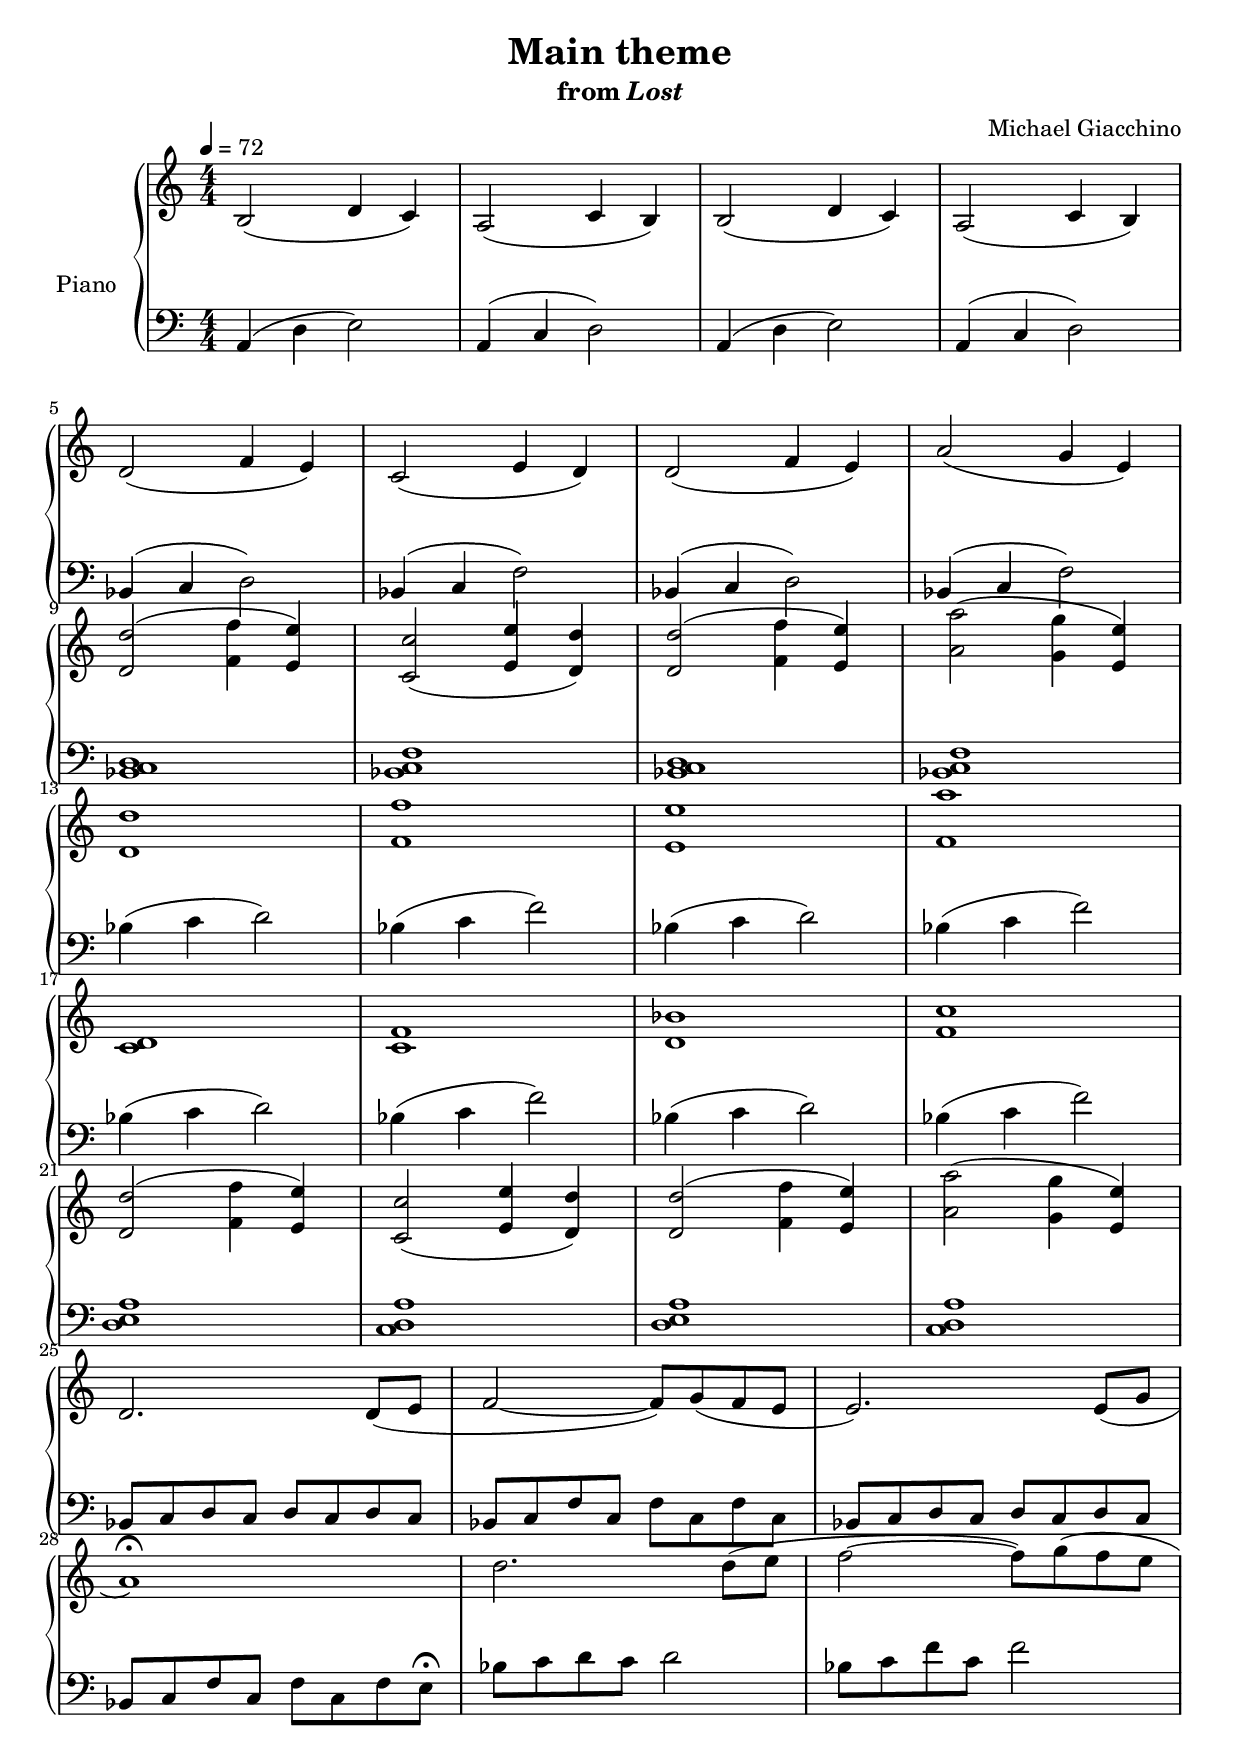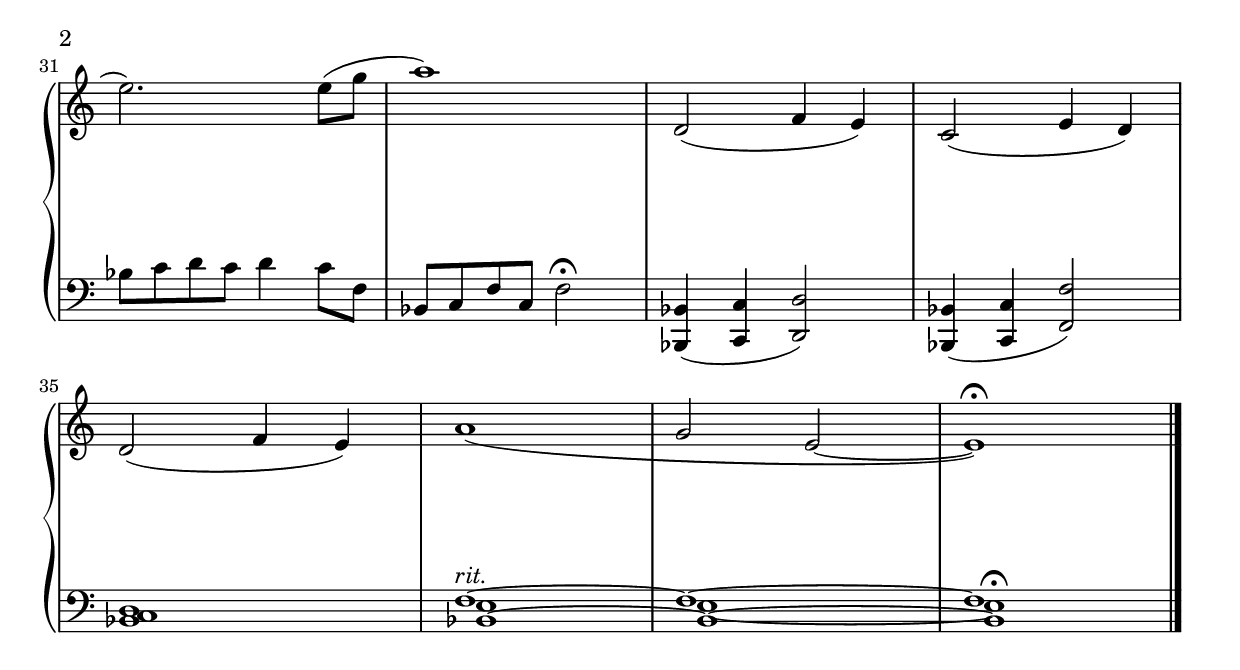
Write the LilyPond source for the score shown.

\version "2.12.2"

\header {
  title = "Main theme"
  subtitle = \markup { "from" \italic "Lost" }
  composer = "Michael Giacchino"
}

global = {
  \tempo 4 = 72
  \key c \major
  \time 4/4
  \numericTimeSignature
  s1*38
  \bar "|."
}

upper = \relative c' {
  \clef treble
  b2( d4 c)
  a2( c4 b)
  b2( d4 c)
  a2( c4 b)
  \break

  d2( f4 e)
  c2( e4 d)
  d2( f4 e)
  a2( g4 e)
  \break

  <d d'>2(<f f'>4 <e e'>)
  <c c'>2( <e e'>4 <d d'>)
  <d d'>2( <f f'>4 <e e'>)
  <a a'>2( <g g'>4 <e e'>)
  \break

  <d d'>1
  <f f'>
  <e e'>
  <f a'>
  \break

  <c d>
  <c f>
  <d bes'>
  <f c'>
  \break

  <d d'>2( <f f'>4 <e e'>)
  <c c'>2( <e e'>4 <d d'>)
  <d d'>2( <f f'>4 <e e'>)
  <a a'>2( <g g'>4 <e e'>)
  \break

  d2. d8( e
  f2~ f8) g( f e
  e2.) e8( g
  \break

  a1\fermata)
  d2. d8( e
  f2~ f8) g( f e
  \break

  e2.) e8( g
  a1)
  d,,2( f4 e)
  c2( e4 d)
  \break

  d2( f4 e)
  a1(
  g2 e~
  e1\fermata)
}

lower = \relative c {
  \clef bass
  a4( d e2)
  a,4( c d2)
  a4( d e2)
  a,4( c d2)

  bes4( c d2)
  bes4( c f2)
  bes,4( c d2)
  bes4( c f2)

  <bes, c d>1
  <bes c f>
  <bes c d>
  <bes c f>

  bes'4( c d2)
  bes4( c f2)
  bes,4( c d2)
  bes4( c f2)

  bes,4( c d2)
  bes4( c f2)
  bes,4( c d2)
  bes4( c f2)

  <d, e a>1
  <c d a'>
  <d e a>
  <c d a'>

  bes8 c d c d c d c
  bes c f c f c f c
  bes c d c d c d c

  bes c f c f c f e\fermata
  bes' c d c d2
  bes8 c f c f2

  bes,8 c d c d4 c8 f,
  bes, c f c f2\fermata
  <bes,, bes'>4( <c c'> <d d'>2)
  <bes bes'>4( <c c'> <f f'>2)

  <bes c d>1
  <<
    {
      f'~^\markup { \italic "rit." }
      f~
      f
    }
  \\
    {
      e
      e~
      e
    }
  \\
    {
      bes~
      bes~
      bes\fermata
    }
  >>
}

dynamics = {
  s1*8
  s1*3\mp
  s2 s32*15\> s32\!
  s32*63\< s32\!
  s4\mf s32*55\> s32\!
  s1\mp
  s32*95\< s32\!
  s1*3\f
  s32*31\> s32\!
  s1*4\mp
  s2. s32*7\< s32\!
  s32*20\mf s32*11\> s32\! s32
  s1\mp
  s32*10\> s32\! s32*5 s2\p
  s1*2\mf
  s32*77\> s32\! s32*2 s2\pp
}

pedal = {
}

\score {
  \new PianoStaff = "PianoStaff_pf" <<
    \set PianoStaff.instrumentName = #"Piano"
    \new Staff = "Staff_pfUpper" << \global \upper >>
    \new Dynamics = "Dynamics_pf" \dynamics
    \new Staff = "Staff_pfLower" << \global \lower >>
    \new Dynamics = "pedal" \pedal
  >>

  \layout {
    % define Dynamics context
    \context {
      \type "Engraver_group"
      \name Dynamics
      \alias Voice
      \consists "Output_property_engraver"
      \consists "Piano_pedal_engraver"
      \consists "Script_engraver"
      \consists "New_dynamic_engraver"
      \consists "Dynamic_align_engraver"
      \consists "Text_engraver"
      \consists "Skip_event_swallow_translator"
      \consists "Axis_group_engraver"

      % keep spanners and text in the middle
      \override DynamicLineSpanner #'Y-offset = #0
      \override TextScript #'Y-offset = #-0.5

      \override TextScript #'font-shape = #'italic
      \override VerticalAxisGroup #'minimum-Y-extent = #'(-1 . 1)
      \override DynamicText #'extra-spacing-width = #'(0 . 0)

      % XXX: this seems to have no effect, so hairpins are still not
      % padded enough
      \override Hairpin #'bound-padding = #2.0
    }
    % modify PianoStaff context to accept Dynamics context
    \context {
      \PianoStaff
      \accepts Dynamics
    }
  }
}

\score {
  \unfoldRepeats {
    \new PianoStaff = "PianoStaff_pf" <<
      \new Staff = "Staff_pfUpper" << \global \upper \dynamics \pedal >>
      \new Staff = "Staff_pfLower" << \global \lower \dynamics \pedal >>
    >>
  }
  \midi {
    % the following is a workaround to prevent multiple voices from being
    % lumped into the same channel, which would inhibit overlapping notes
    \context {
      \Staff \remove "Staff_performer"
    }
    \context {
      \Voice \consists "Staff_performer"
    }
  }
}
